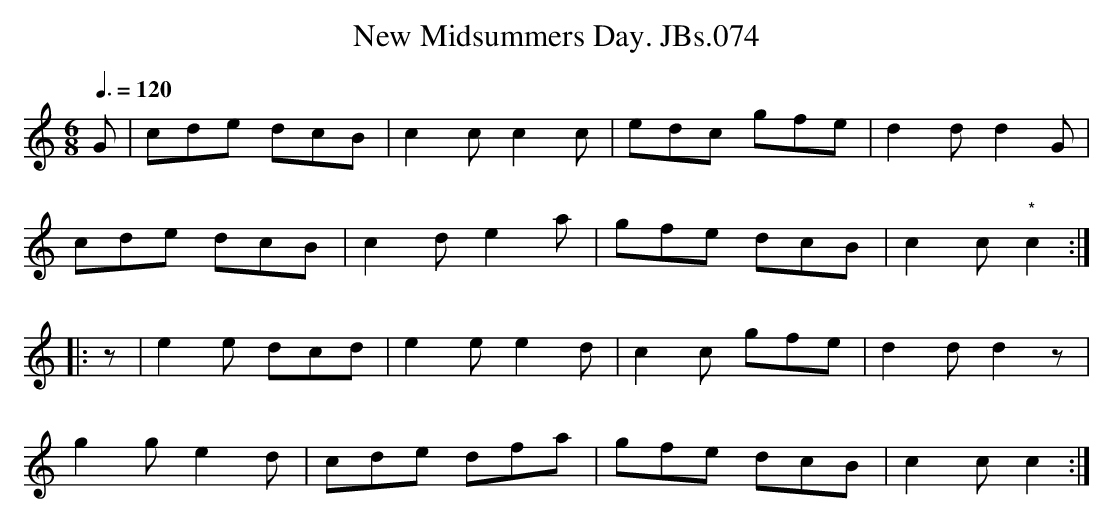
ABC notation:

X:1
T:New Midsummers Day. JBs.074
M:6/8
L:1/8
Q:3/8=120
K:C
G|cde dcB|c2cc2c|edc gfe|d2dd2G|
cde dcB|c2de2a|gfe dcB|c2c"*"c2:|
|:z|e2e dcd|e2ee2d|c2c gfe|d2dd2z|
g2ge2d|cde dfa|gfe dcB|c2cc2:|
